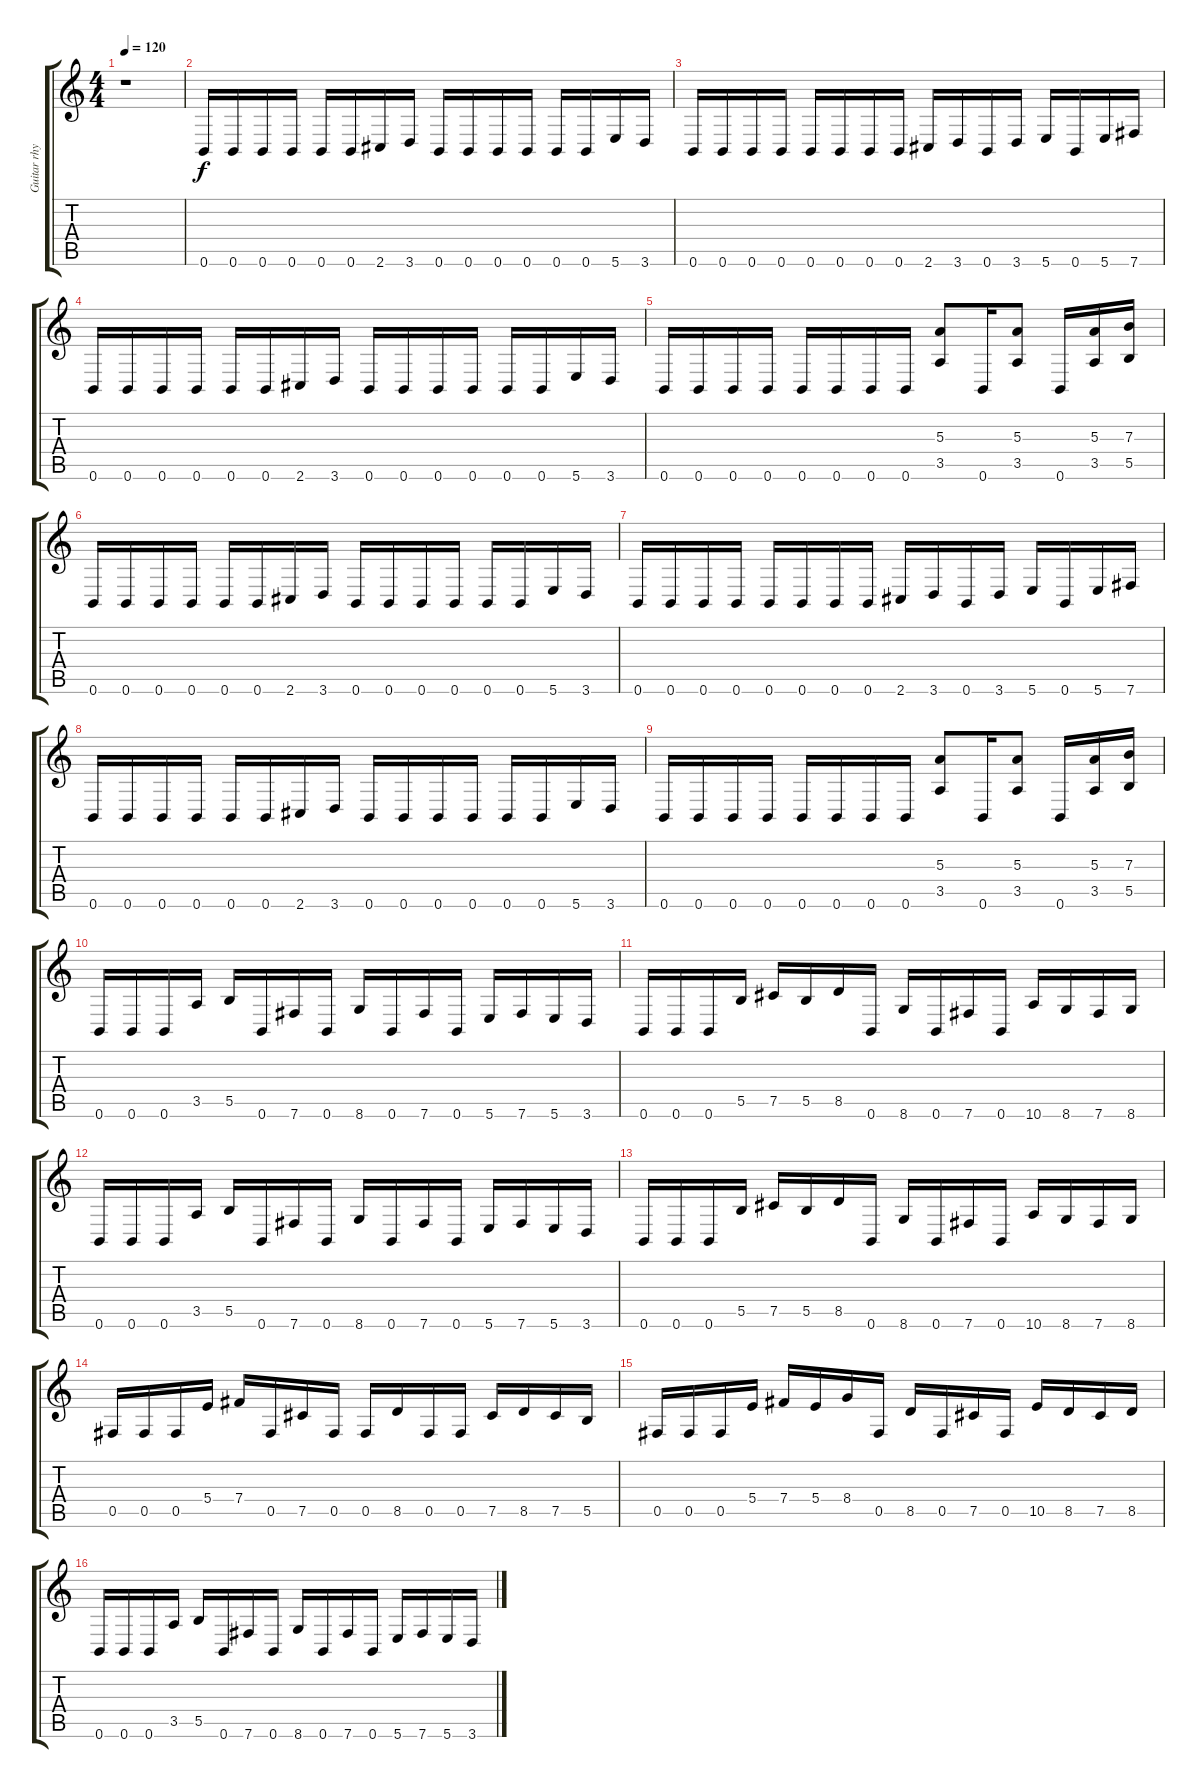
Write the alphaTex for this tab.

\track ("Guitar rhythm" "Guitar rhy") {instrument distortionguitar}
\staff {score tabs}
\tuning (Db4 Ab3 E3 B2 Gb2 B1) {hide}
\ts (4 4)
\tempo 120
\clef g2
\ks c
r.1{dy f instrument distortionguitar} |
0.6.16 0.6.16 0.6.16 0.6.16 0.6.16 0.6.16 2.6.16 3.6.16 0.6.16 0.6.16 0.6.16 0.6.16 0.6.16 0.6.16 5.6.16 3.6.16 |
0.6.16 0.6.16 0.6.16 0.6.16 0.6.16 0.6.16 0.6.16 0.6.16 2.6.16 3.6.16 0.6.16 3.6.16 5.6.16 0.6.16 5.6.16 7.6.16 |
0.6.16 0.6.16 0.6.16 0.6.16 0.6.16 0.6.16 2.6.16 3.6.16 0.6.16 0.6.16 0.6.16 0.6.16 0.6.16 0.6.16 5.6.16 3.6.16 |
0.6.16 0.6.16 0.6.16 0.6.16 0.6.16 0.6.16 0.6.16 0.6.16 (5.3 3.5).8 0.6.16 (5.3 3.5).8 0.6.16 (5.3 3.5).16 (7.3 5.5).16 |
0.6.16 0.6.16 0.6.16 0.6.16 0.6.16 0.6.16 2.6.16 3.6.16 0.6.16 0.6.16 0.6.16 0.6.16 0.6.16 0.6.16 5.6.16 3.6.16 |
0.6.16 0.6.16 0.6.16 0.6.16 0.6.16 0.6.16 0.6.16 0.6.16 2.6.16 3.6.16 0.6.16 3.6.16 5.6.16 0.6.16 5.6.16 7.6.16 |
0.6.16 0.6.16 0.6.16 0.6.16 0.6.16 0.6.16 2.6.16 3.6.16 0.6.16 0.6.16 0.6.16 0.6.16 0.6.16 0.6.16 5.6.16 3.6.16 |
0.6.16 0.6.16 0.6.16 0.6.16 0.6.16 0.6.16 0.6.16 0.6.16 (5.3 3.5).8 0.6.16 (5.3 3.5).8 0.6.16 (5.3 3.5).16 (7.3 5.5).16 |
0.6.16 0.6.16 0.6.16 3.5.16 5.5.16 0.6.16 7.6.16 0.6.16 8.6.16 0.6.16 7.6.16 0.6.16 5.6.16 7.6.16 5.6.16 3.6.16 |
0.6.16 0.6.16 0.6.16 5.5.16 7.5.16 5.5.16 8.5.16 0.6.16 8.6.16 0.6.16 7.6.16 0.6.16 10.6.16 8.6.16 7.6.16 8.6.16 |
0.6.16 0.6.16 0.6.16 3.5.16 5.5.16 0.6.16 7.6.16 0.6.16 8.6.16 0.6.16 7.6.16 0.6.16 5.6.16 7.6.16 5.6.16 3.6.16 |
0.6.16 0.6.16 0.6.16 5.5.16 7.5.16 5.5.16 8.5.16 0.6.16 8.6.16 0.6.16 7.6.16 0.6.16 10.6.16 8.6.16 7.6.16 8.6.16 |
0.5.16 0.5.16 0.5.16 5.4.16 7.4.16 0.5.16 7.5.16 0.5.16 0.5.16 8.5.16 0.5.16 0.5.16 7.5.16 8.5.16 7.5.16 5.5.16 |
0.5.16 0.5.16 0.5.16 5.4.16 7.4.16 5.4.16 8.4.16 0.5.16 8.5.16 0.5.16 7.5.16 0.5.16 10.5.16 8.5.16 7.5.16 8.5.16 |
0.6.16 0.6.16 0.6.16 3.5.16 5.5.16 0.6.16 7.6.16 0.6.16 8.6.16 0.6.16 7.6.16 0.6.16 5.6.16 7.6.16 5.6.16 3.6.16
